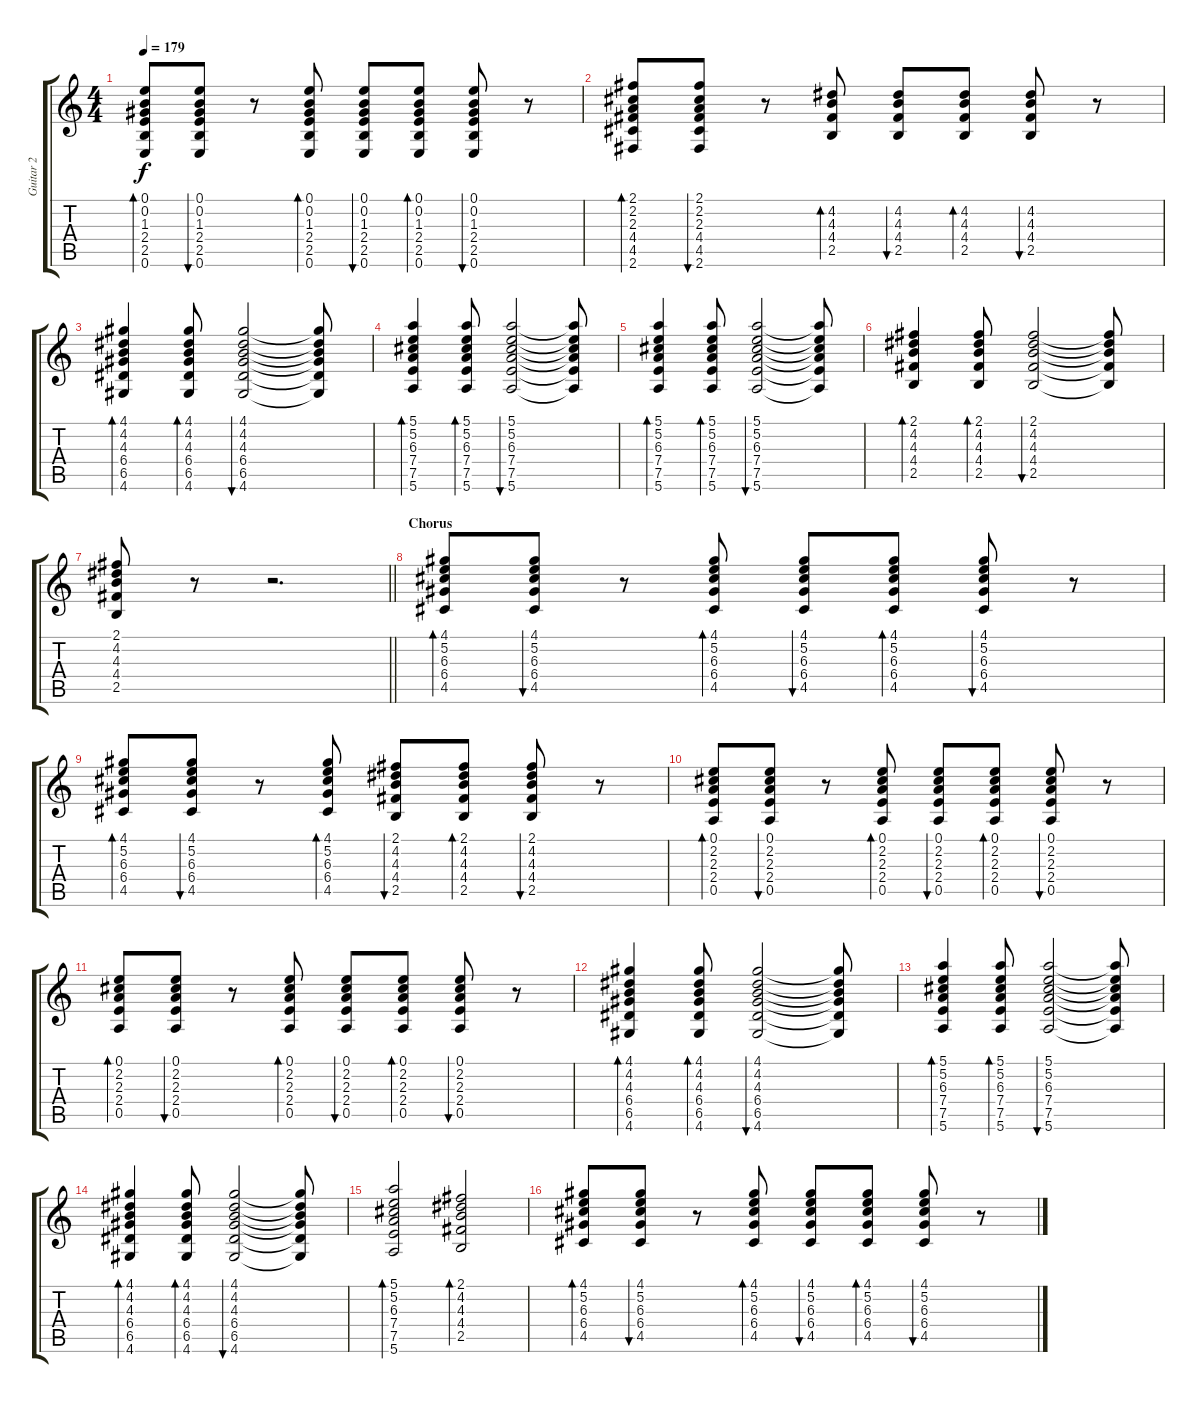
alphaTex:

\track ("Guitar 2" "Guitar 2") {instrument electricguitarjazz}
\staff {score tabs}
\tuning (E4 B3 G3 D3 A2 E2) {hide}
\ts (4 4)
\tempo 179
\clef g2
\ks c
(0.1 0.2 1.3 2.4 2.5 0.6).8{bd 60 dy f} (0.1 0.2 1.3 2.4 2.5 0.6).8{bu 60} r.8 (0.1 0.2 1.3 2.4 2.5 0.6).8{bd 60} (0.1 0.2 1.3 2.4 2.5 0.6).8{bu 60} (0.1 0.2 1.3 2.4 2.5 0.6).8{bd 60} (0.1 0.2 1.3 2.4 2.5 0.6).8{bu 60} r.8 |
(2.1 2.2 2.3 4.4 4.5 2.6).8{bd 60} (2.1 2.2 2.3 4.4 4.5 2.6).8{bu 60} r.8 (4.2 4.3 4.4 2.5).8{bd 60} (4.2 4.3 4.4 2.5).8{bu 60} (4.2 4.3 4.4 2.5).8{bd 60} (4.2 4.3 4.4 2.5).8{bu 60} r.8 |
(4.1 4.2 4.3 6.4 6.5 4.6).4{bd 60} (4.1 4.2 4.3 6.4 6.5 4.6).8{bd 60} (4.1 4.2 4.3 6.4 6.5 4.6).2{bu 60} (4.1{t} 4.2{t} 4.3{t} 6.4{t} 6.5{t} 4.6{t}).8 |
(5.1 5.2 6.3 7.4 7.5 5.6).4{bd 60} (5.1 5.2 6.3 7.4 7.5 5.6).8{bd 60} (5.1 5.2 6.3 7.4 7.5 5.6).2{bu 60} (5.1{t} 5.2{t} 6.3{t} 7.4{t} 7.5{t} 5.6{t}).8 |
(5.1 5.2 6.3 7.4 7.5 5.6).4{bd 60} (5.1 5.2 6.3 7.4 7.5 5.6).8{bd 60} (5.1 5.2 6.3 7.4 7.5 5.6).2{bu 60} (5.1{t} 5.2{t} 6.3{t} 7.4{t} 7.5{t} 5.6{t}).8 |
(2.1 4.2 4.3 4.4 2.5).4{bd 60} (2.1 4.2 4.3 4.4 2.5).8{bd 60} (2.1 4.2 4.3 4.4 2.5).2{bu 60} (2.1{t} 4.2{t} 4.3{t} 4.4{t} 2.5{t}).8 |
\barLineRight lightlight
(2.1 4.2 4.3 4.4 2.5).8 r.8 r.2{d} |
\section ("" "Chorus")
(4.1 5.2 6.3 6.4 4.5).8{bd 60 volume 8} (4.1 5.2 6.3 6.4 4.5).8{bu 60} r.8 (4.1 5.2 6.3 6.4 4.5).8{bd 60} (4.1 5.2 6.3 6.4 4.5).8{bu 60} (4.1 5.2 6.3 6.4 4.5).8{bd 60} (4.1 5.2 6.3 6.4 4.5).8{bu 60} r.8 |
(4.1 5.2 6.3 6.4 4.5).8{bd 60} (4.1 5.2 6.3 6.4 4.5).8{bu 60} r.8 (4.1 5.2 6.3 6.4 4.5).8{bd 60} (2.1 4.2 4.3 4.4 2.5).8{bu 60} (2.1 4.2 4.3 4.4 2.5).8{bd 60} (2.1 4.2 4.3 4.4 2.5).8{bu 60} r.8 |
(0.1 2.2 2.3 2.4 0.5).8{bd 60} (0.1 2.2 2.3 2.4 0.5).8{bu 60} r.8 (0.1 2.2 2.3 2.4 0.5).8{bd 60} (0.1 2.2 2.3 2.4 0.5).8{bu 60} (0.1 2.2 2.3 2.4 0.5).8{bd 60} (0.1 2.2 2.3 2.4 0.5).8{bu 60} r.8 |
(0.1 2.2 2.3 2.4 0.5).8{bd 60} (0.1 2.2 2.3 2.4 0.5).8{bu 60} r.8 (0.1 2.2 2.3 2.4 0.5).8{bd 60} (0.1 2.2 2.3 2.4 0.5).8{bu 60} (0.1 2.2 2.3 2.4 0.5).8{bd 60} (0.1 2.2 2.3 2.4 0.5).8{bu 60} r.8 |
(4.1 4.2 4.3 6.4 6.5 4.6).4{bd 60} (4.1 4.2 4.3 6.4 6.5 4.6).8{bd 60} (4.1 4.2 4.3 6.4 6.5 4.6).2{bu 60} (4.1{t} 4.2{t} 4.3{t} 6.4{t} 6.5{t} 4.6{t}).8 |
(5.1 5.2 6.3 7.4 7.5 5.6).4{bd 60} (5.1 5.2 6.3 7.4 7.5 5.6).8{bd 60} (5.1 5.2 6.3 7.4 7.5 5.6).2{bu 60} (5.1{t} 5.2{t} 6.3{t} 7.4{t} 7.5{t} 5.6{t}).8 |
(4.1 4.2 4.3 6.4 6.5 4.6).4{bd 60} (4.1 4.2 4.3 6.4 6.5 4.6).8{bd 60} (4.1 4.2 4.3 6.4 6.5 4.6).2{bu 60} (4.1{t} 4.2{t} 4.3{t} 6.4{t} 6.5{t} 4.6{t}).8 |
(5.1 5.2 6.3 7.4 7.5 5.6).2{bd 60} (2.1 4.2 4.3 4.4 2.5).2{bd 60} |
(4.1 5.2 6.3 6.4 4.5).8{bd 60} (4.1 5.2 6.3 6.4 4.5).8{bu 60} r.8 (4.1 5.2 6.3 6.4 4.5).8{bd 60} (4.1 5.2 6.3 6.4 4.5).8{bu 60} (4.1 5.2 6.3 6.4 4.5).8{bd 60} (4.1 5.2 6.3 6.4 4.5).8{bu 60} r.8
